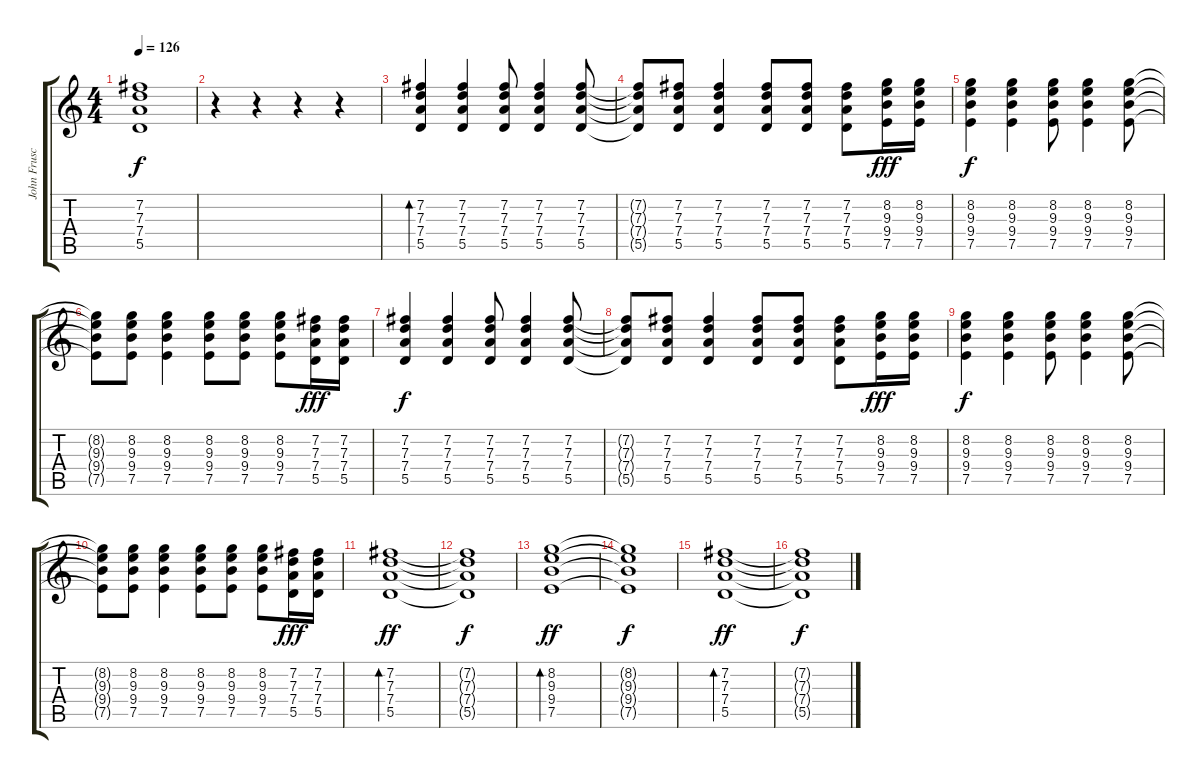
\track ("John Frusciante" "John Frusc") {instrument electricguitarjazz}
\staff {score tabs}
\tuning (E4 B3 G3 D3 A2 E2) {hide}
\ts (4 4)
\tempo 126
\clef g2
\ks c
(7.2 7.3 7.4 5.5).1{dy f} |
r.4 r.4 r.4 r.4 |
(7.2 7.3 7.4 5.5).4{bd 120} (7.2 7.3 7.4 5.5).4 (7.2 7.3 7.4 5.5).8 (7.2 7.3 7.4 5.5).4 (7.2 7.3 7.4 5.5).8 |
(7.2{t} 7.3{t} 7.4{t} 5.5{t}).8 (7.2 7.3 7.4 5.5).8 (7.2 7.3 7.4 5.5).4 (7.2 7.3 7.4 5.5).8 (7.2 7.3 7.4 5.5).8 (7.2 7.3 7.4 5.5).8 (8.2 9.3 9.4 7.5).16{dy fff} (8.2 9.3 9.4 7.5).16 |
(8.2 9.3 9.4 7.5).4{dy f} (8.2 9.3 9.4 7.5).4 (8.2 9.3 9.4 7.5).8 (8.2 9.3 9.4 7.5).4 (8.2 9.3 9.4 7.5).8 |
(8.2{t} 9.3{t} 9.4{t} 7.5{t}).8 (8.2 9.3 9.4 7.5).8 (8.2 9.3 9.4 7.5).4 (8.2 9.3 9.4 7.5).8 (8.2 9.3 9.4 7.5).8 (8.2 9.3 9.4 7.5).8 (7.2 7.3 7.4 5.5).16{dy fff} (7.2 7.3 7.4 5.5).16 |
(7.2 7.3 7.4 5.5).4{dy f} (7.2 7.3 7.4 5.5).4 (7.2 7.3 7.4 5.5).8 (7.2 7.3 7.4 5.5).4 (7.2 7.3 7.4 5.5).8 |
(7.2{t} 7.3{t} 7.4{t} 5.5{t}).8 (7.2 7.3 7.4 5.5).8 (7.2 7.3 7.4 5.5).4 (7.2 7.3 7.4 5.5).8 (7.2 7.3 7.4 5.5).8 (7.2 7.3 7.4 5.5).8 (8.2 9.3 9.4 7.5).16{dy fff} (8.2 9.3 9.4 7.5).16 |
(8.2 9.3 9.4 7.5).4{dy f} (8.2 9.3 9.4 7.5).4 (8.2 9.3 9.4 7.5).8 (8.2 9.3 9.4 7.5).4 (8.2 9.3 9.4 7.5).8 |
(8.2{t} 9.3{t} 9.4{t} 7.5{t}).8 (8.2 9.3 9.4 7.5).8 (8.2 9.3 9.4 7.5).4 (8.2 9.3 9.4 7.5).8 (8.2 9.3 9.4 7.5).8 (8.2 9.3 9.4 7.5).8 (7.2 7.3 7.4 5.5).16{dy fff} (7.2 7.3 7.4 5.5).16 |
(7.2 7.3 7.4 5.5).1{bd 30 dy ff} |
(7.2{t} 7.3{t} 7.4{t} 5.5{t}).1{dy f} |
(8.2 9.3 9.4 7.5).1{bd 60 dy ff} |
(8.2{t} 9.3{t} 9.4{t} 7.5{t}).1{dy f} |
(7.2 7.3 7.4 5.5).1{bd 60 dy ff} |
(7.2{t} 7.3{t} 7.4{t} 5.5{t}).1{dy f}
